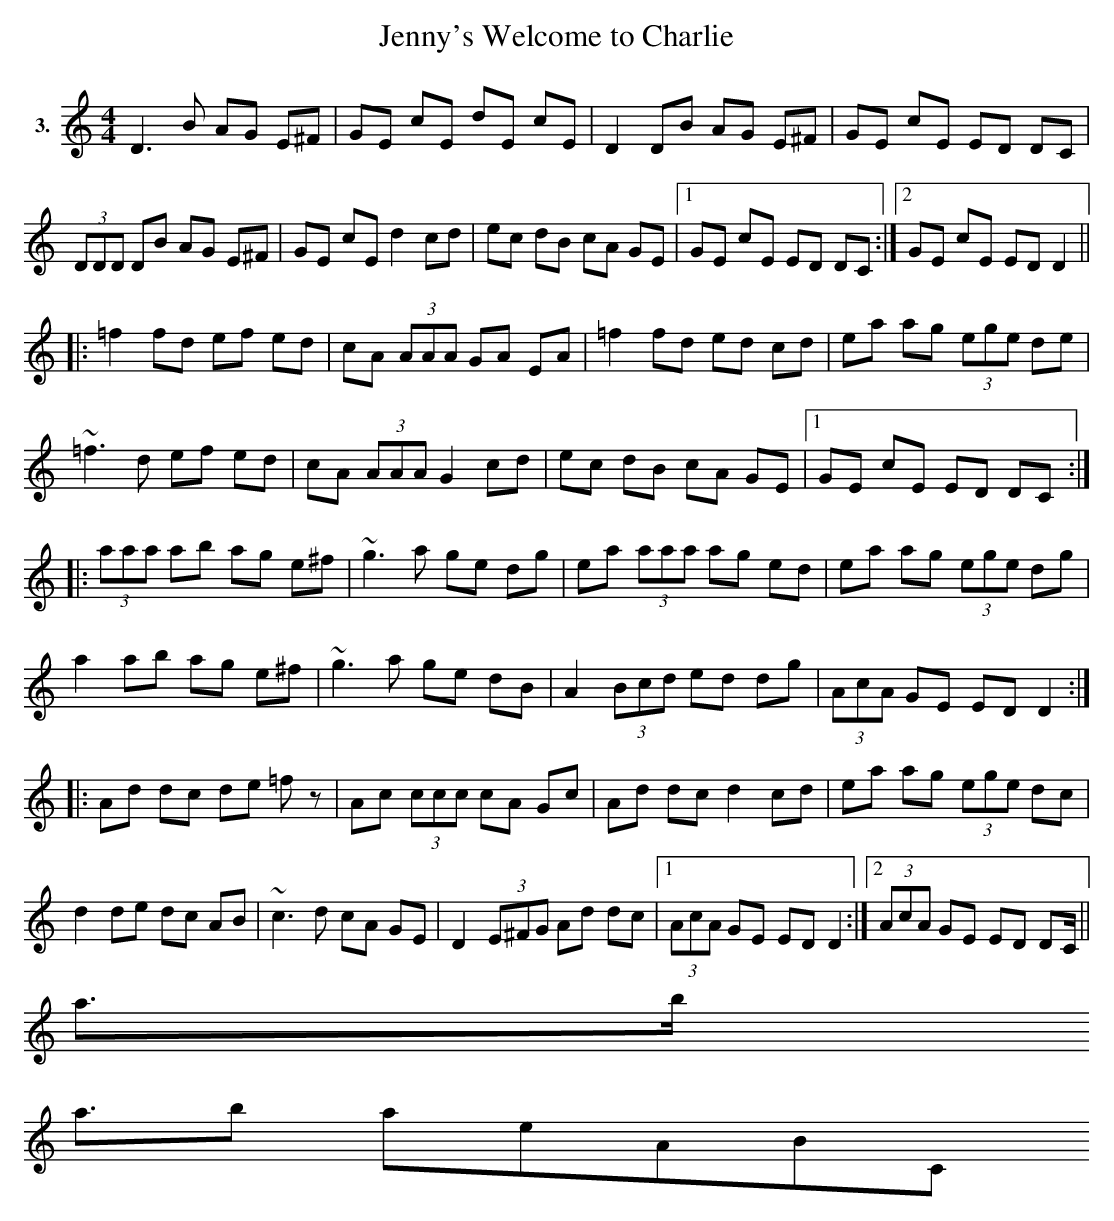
X:1
T:Jenny's Welcome to Charlie
M:4/4
L:1/8
K:Ddor
V:1 clef=treble name="3."
[V:1] D3 B AG E^F|GE cE dE cE|D2 DB AG E^F|GE cE ED DC|
(3DDD DB AG E^F|GE cE d2 cd|ec dB cA GE|1 GE cE ED DC:|2 GE cE ED D2||:
=f2 fd ef ed|cA (3AAA GA EA|=f2 fd ed cd|ea ag (3ege de|
~=f3 d ef ed|cA (3AAA G2 cd|ec dB cA GE|1 GE cE ED DC:||:
(3aaa ab ag e^f|~g3 a ge dg|ea (3aaa ag ed|ea ag (3ege dg|
a2 ab ag e^f|~g3 a ge dB|A2 (3Bcd ed dg|(3AcA GE ED D2:||:
Ad dc de =fz|Ac (3ccc cA Gc|Ad dc d2 cd|ea ag (3ege dc|
d2 de dc AB|~c3 d cA GE|D2 (3E^FG Ad dc|1 (3AcA GE ED D2:|2 (3AcA GE ED DC||
</tab>
<tab name="ABC">
